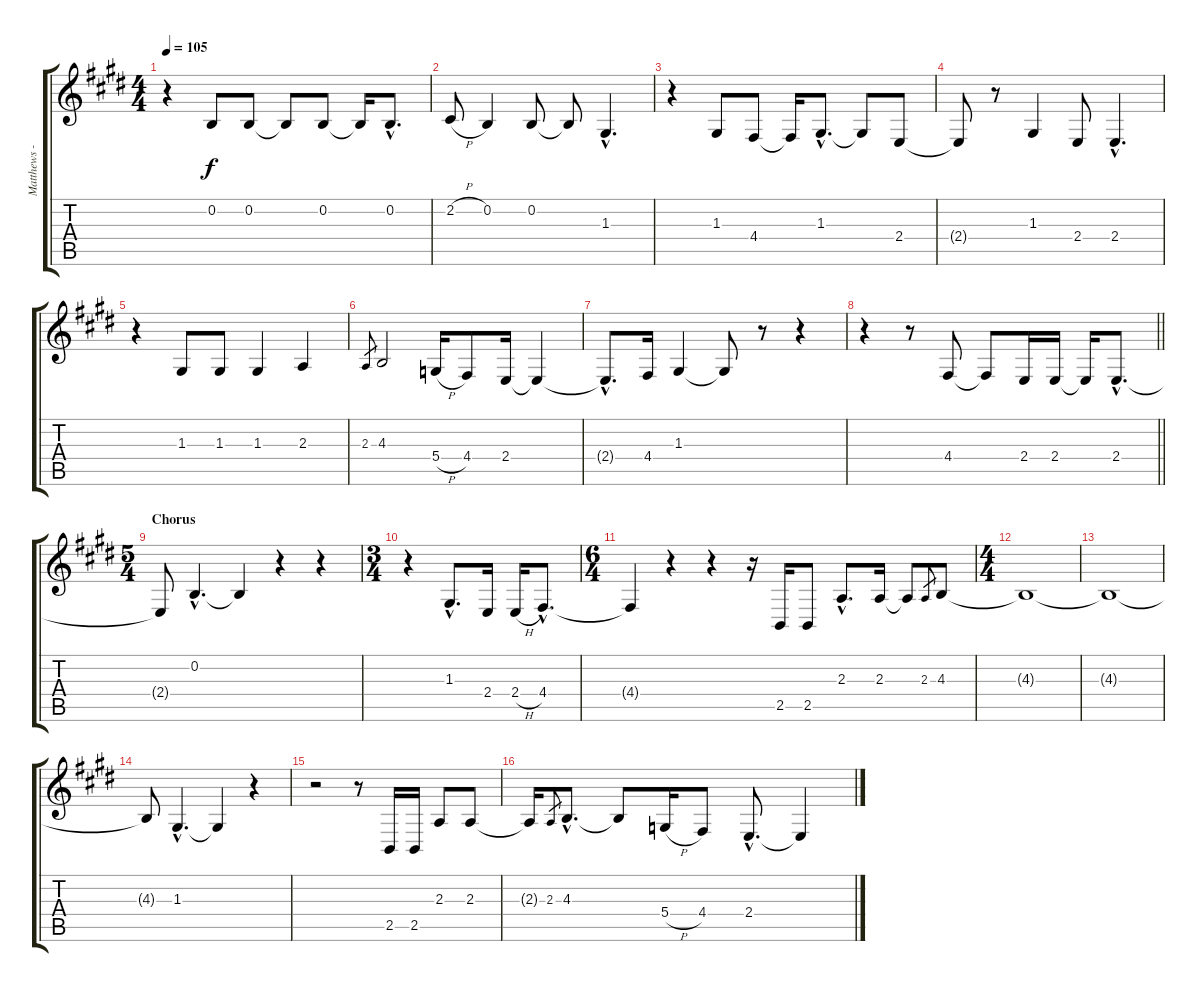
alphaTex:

\track ("Matthews - Vocals" "Matthews -") {instrument lead2sawtooth}
\staff {score tabs}
\tuning (E4 B3 G3 D3 A2 E2) {hide}
\ts (4 4)
\tempo 105
\clef g2
\ks c#minor
r.4{dy f} 0.2.8 0.2.8 0.2{t}.8 0.2.8 0.2{t}.16 0.2{hac}.8{d} |
2.2{h}.8 0.2.4 0.2.8 0.2{t}.8 1.3{hac}.4{d} |
r.4 1.3.8 4.4.8 4.4{t}.16 1.3{hac}.8{d} 1.3{t}.8 2.4.8 |
2.4{t}.8 r.8 1.3.4 2.4.8 2.4{hac}.4{d} |
r.4 1.3.8 1.3.8 1.3.4 2.3.4 |
2.3.8{gr} 4.3.2 5.4{h}.16 4.4.8 2.4.16 2.4{t}.4 |
2.4{hac t}.8{d} 4.4.16 1.3.4 1.3{t}.8 r.8 r.4 |
\barLineRight lightlight
r.4 r.8 4.4.8 4.4{t}.8 2.4.16 2.4.16 2.4{t}.16 2.4{hac}.8{d} |
\ts (5 4)
\section ("" "Chorus")
2.4{t}.8 0.2{hac}.4{d} 0.2{t}.4 r.4 r.4 |
\ts (3 4)
r.4 1.3{hac}.8{d} 2.4.16 2.4{h}.16 4.4{hac}.8{d} |
\ts (6 4)
4.4{t}.4 r.4 r.4 r.16 2.5.16 2.5.8 2.3{hac}.8{d} 2.3.16 2.3{t}.8 2.3.8{gr} 4.3.8 |
\ts (4 4)
4.3{t}.1 |
4.3{t}.1 |
4.3{t}.8 1.3{hac}.4{d} 1.3{t}.4 r.4 |
r.2 r.8 2.5.16 2.5.16 2.3.8 2.3.8 |
2.3{t}.16 2.3.8{gr} 4.3{hac}.8{d} 4.3{t}.8 5.4{h}.16 4.4.8 2.4{hac}.8{d} 2.4{t}.4
